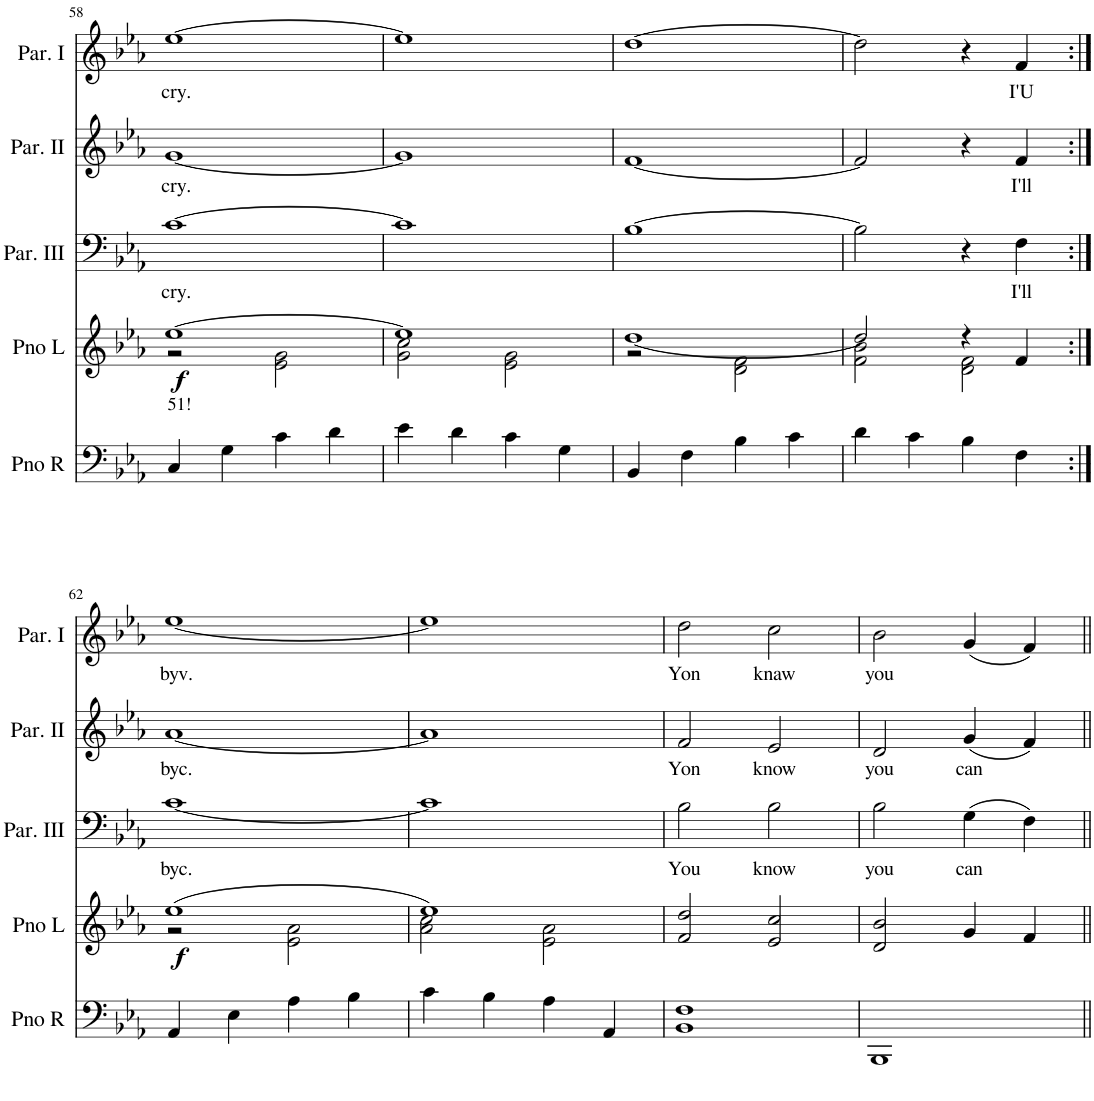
**kern	**kern	**dynam	**kern	**text	**kern	**text	**kern	**text
*part5	*part4	*part4	*part3	*part3	*part2	*part2	*part1	*part1
*staff5	*staff4	*staff4	*staff3	*staff3	*staff2	*staff2	*staff1	*staff1
*I"Piano R	*I"Piano L	*	*I"Part III	*	*I"Part II	*	*I"Part I	*
*I'Pno R	*I'Pno L	*	*I'Par. III	*	*I'Par. II	*	*I'Par. I	*
!!LO:PB:g=z
*clefF4	*clefG2	*	*clefF4	*	*clefG2	*	*clefG2	*
*k[b-e-a-]	*k[b-e-a-]	*	*k[b-e-a-]	*	*k[b-e-a-]	*	*k[b-e-a-]	*
*M2/2	*M2/2	*	*M2/2	*	*M2/2	*	*M2/2	*
*met(c|)	*met(c|)	*	*met(c|)	*	*met(c|)	*	*met(c|)	*
=58	=58	=58	=58	=58	=58	=58	=58	=58
*	*^	*	*	*	*	*	*	*
!LO:TX:a:t=51!	!	!	!	!	!	!	!	!	!
!	!	!	!LO:DY:b	!	!LO:LY:b	!	!LO:LY:b	!	!LO:LY:b
4C/	[1ee-	2r	f	[1c	cry.	[1g	cry.	[1ee-	cry.
4G\	.	.	.	.	.	.	.	.	.
4c\	.	2e-\ 2g\	.	.	.	.	.	.	.
4d\	.	.	.	.	.	.	.	.	.
=59	=59	=59	=59	=59	=59	=59	=59	=59	=59
4e-\	1ee-]	2g\ 2cc\	.	1c]	.	1g]	.	1ee-]	.
4d\	.	.	.	.	.	.	.	.	.
4c\	.	2e-\ 2g\	.	.	.	.	.	.	.
4G\	.	.	.	.	.	.	.	.	.
=60	=60	=60	=60	=60	=60	=60	=60	=60	=60
4BB-/	[1dd	2r	.	[1B-	.	[1f	.	[1dd	.
4F\	.	.	.	.	.	.	.	.	.
4B-\	.	2d\ 2f\	.	.	.	.	.	.	.
4c\	.	.	.	.	.	.	.	.	.
=61	=61	=61	=61	=61	=61	=61	=61	=61	=61
4d\	2dd/]	2f\ 2b-\	.	2B-\]	.	2f/]	.	2dd\]	.
4c\	.	.	.	.	.	.	.	.	.
4B-\	4r	2d\ 2f\	.	4r	.	4r	.	4r	.
!	!	!	!	!	!LO:LY:b	!	!LO:LY:b	!	!LO:LY:b
4F\	4f/	.	.	4F\	I'll	4f/	I'll	4f/	I'U
!!LO:LB:g=z
=62:|!	=62:|!	=62:|!	=62:|!	=62:|!	=62:|!	=62:|!	=62:|!	=62:|!	=62:|!
!	!	!	!LO:DY:b	!	!LO:LY:b	!	!LO:LY:b	!	!LO:LY:b
4AA-/	(1ee-	2r	f	[1c	byc.	[1a-	byc.	[1ee-	byv.
4E-\	.	.	.	.	.	.	.	.	.
4A-\	.	2e-\ 2a-\	.	.	.	.	.	.	.
4B-\	.	.	.	.	.	.	.	.	.
=63	=63	=63	=63	=63	=63	=63	=63	=63	=63
4c\	1ee-)	2a-\ 2cc\	.	1c]	.	1a-]	.	1ee-]	.
4B-\	.	.	.	.	.	.	.	.	.
4A-\	.	2e-\ 2a-\	.	.	.	.	.	.	.
4AA-/	.	.	.	.	.	.	.	.	.
*	*v	*v	*	*	*	*	*	*	*
=64	=64	=64	=64	=64	=64	=64	=64	=64
!	!	!	!	!LO:LY:b	!	!LO:LY:b	!	!LO:LY:b
1BB- 1F	2f/ 2dd/	.	2B-\	You	2f/	Yon	2dd\	Yon
!	!	!	!	!LO:LY:b	!	!LO:LY:b	!	!LO:LY:b
.	2e-/ 2cc/	.	2B-\	know	2e-/	know	2cc\	knaw
=65	=65	=65	=65	=65	=65	=65	=65	=65
!	!	!	!	!LO:LY:b	!	!LO:LY:b	!	!LO:LY:b
1BBB-	2d/ 2b-/	.	2B-\	you	2d/	you	2b-\	you
!	!	!	!	!LO:LY:b	!	!LO:LY:b	!	!
.	4g/	.	(4G\	can	(4g/	can	(4g/	.
.	4f/	.	4F\)	.	4f/)	.	4f/)	.
=||	=||	=||	=||	=||	=||	=||	=||	=||
*-	*-	*-	*-	*-	*-	*-	*-	*-
